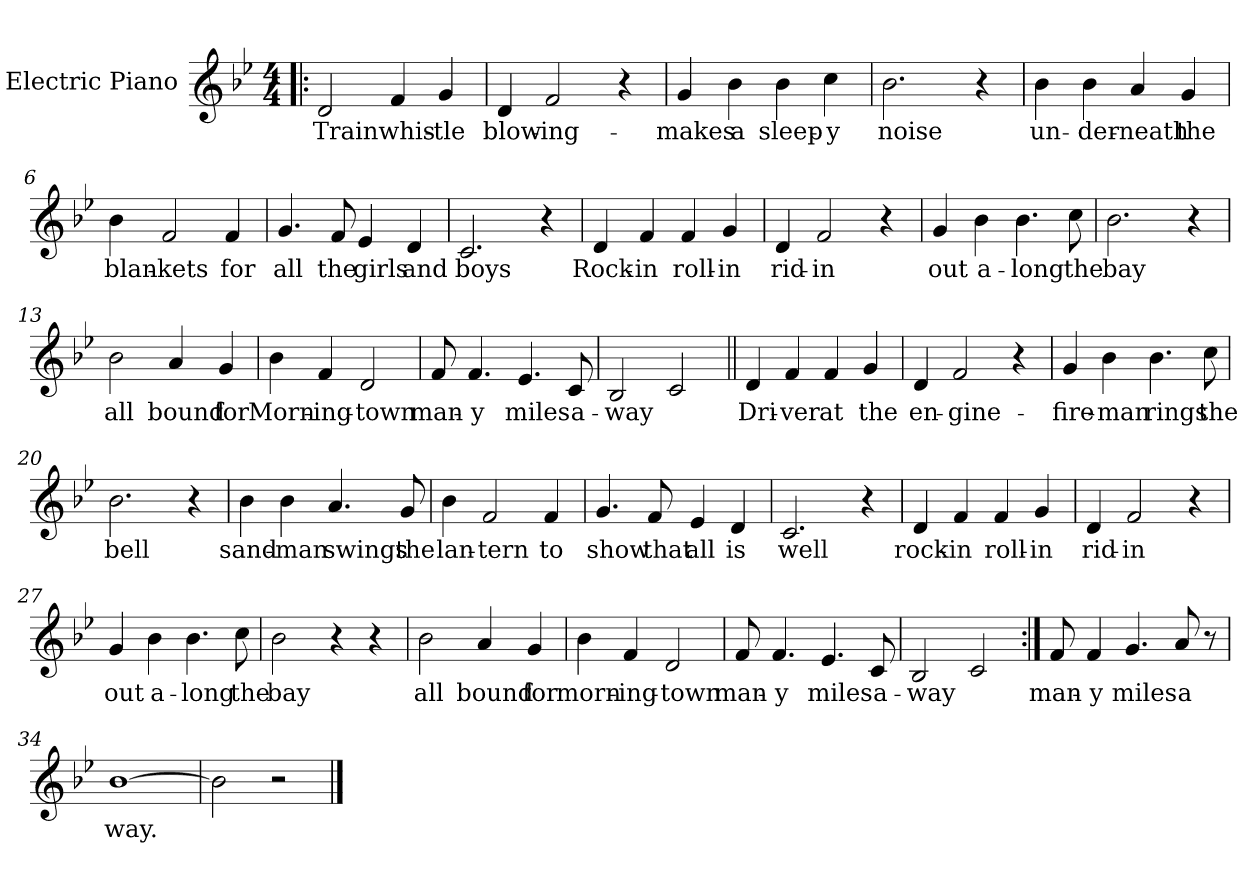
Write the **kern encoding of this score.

**kern	**text
*part1	*part1
*staff1	*staff1
*I"Electric Piano	*
*I'E.Pno	*
*clefG2	*
*k[b-e-]	*
*B-:	*
*M4/4	*
=1!|:	=1!|:
2d/	Train
4f/	whis-
4g/	-tle
=2	=2
4d/	blow-
2f/	-ing-
4r	.
=3	=3
4g/	makes
4b-\	a
4b-\	sleep-
4cc\	-y
=4	=4
2.b-\	noise
4r	.
!!LO:LB:g=z
=5	=5
4b-\	un-
4b-\	-der-
4a/	-neath
4g/	the
=6	=6
4b-\	blan-
2f/	-kets
4f/	for
=7	=7
4.g/	all
8f/	the
4e-/	girls
4d/	and
=8	=8
2.c/	boys
4r	.
=9	=9
4d/	Rock-
4f/	-in
4f/	roll-
4g/	-in
!!LO:LB:g=z
=10	=10
4d/	rid-
2f/	-in
4r	.
=11	=11
4g/	out
4b-\	a-
4.b-\	-long
8cc\	the
=12	=12
2.b-\	bay
4r	.
=13	=13
2b-\	all
4a/	bound
4g/	for
=14	=14
4b-\	Morn-
4f/	-ing-
2d/	-town
!!LO:LB:g=z
=15	=15
8f/	man-
4.f/	-y
4.e-/	miles
8c/	a-
=16	=16
2B-/	-way
2c/	.
=17||	=17||
4d/	Dri-
4f/	-ver
4f/	at
4g/	the
=18	=18
4d/	en-
2f/	-gine-
4r	.
=19	=19
4g/	fire-
4b-\	-man
4.b-\	rings
8cc\	the
!!LO:LB:g=z
=20	=20
2.b-\	bell
4r	.
=21	=21
4b-\	sand-
4b-\	-man
4.a/	swings
8g/	the
=22	=22
4b-\	lan-
2f/	-tern
4f/	to
=23	=23
4.g/	show
8f/	that
4e-/	all
4d/	is
=24	=24
2.c/	well
4r	.
!!LO:LB:g=z
=25	=25
4d/	rock-
4f/	-in
4f/	roll-
4g/	-in
=26	=26
4d/	rid-
2f/	-in
4r	.
=27	=27
4g/	out
4b-\	a-
4.b-\	-long
8cc\	the
=28	=28
2b-\	bay
4r	.
4r	.
=29	=29
2b-\	all
4a/	bound
4g/	for
!!LO:LB:g=z
=30	=30
4b-\	morn-
4f/	-ing-
2d/	-town
=31	=31
8f/	man-
4.f/	-y
4.e-/	miles
8c/	a-
=32	=32
2B-/	-way
2c/	.
=33:|!	=33:|!
8f/	man-
4f/	-y
4.g/	miles
8a/	a
8r	.
=34	=34
[1b-	way.
=35	=35
2b-\]	.
2r	.
==	==
*-	*-
